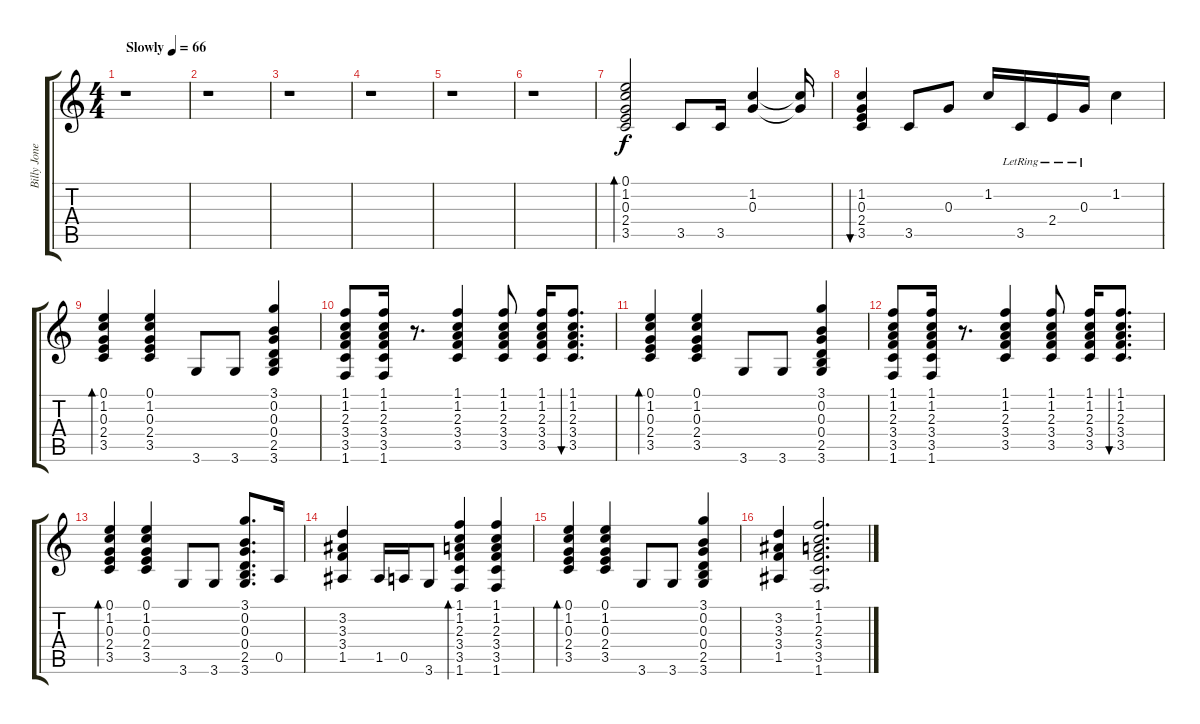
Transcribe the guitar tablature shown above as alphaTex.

\track ("Billy Jones Guitar" "Billy Jone") {instrument electricguitarclean}
\staff {score tabs}
\tuning (E4 B3 G3 D3 A2 E2) {hide}
\ts (4 4)
\tempo (66 "Slowly")
\clef g2
\ks c
r.1{dy f instrument electricguitarclean} |
r.1 |
r.1 |
r.1 |
r.1 |
r.1 |
(0.1 1.2 0.3 2.4 3.5).2{bd 240} 3.5.8 3.5.16 (1.2 0.3).4 (1.2{t} 0.3{t}).16 |
(1.2 0.3 2.4 3.5).4{bu 240} 3.5.8 0.3.8 1.2.16 3.5{lr}.16{volume 12} 2.4{lr}.16 0.3{lr}.16 1.2.4 |
(0.1 1.2 0.3 2.4 3.5).4{bd 60 volume 10 balance 16} (0.1 1.2 0.3 2.4 3.5).4 3.6.8 3.6.8 (3.1 0.2 0.3 0.4 2.5 3.6).4 |
(1.1 1.2 2.3 3.4 3.5 1.6).8 (1.1 1.2 2.3 3.4 3.5 1.6).16 r.8{d} (1.1 1.2 2.3 3.4 3.5).4 (1.1 1.2 2.3 3.4 3.5).8 (1.1 1.2 2.3 3.4 3.5).16 (1.1 1.2 2.3 3.4 3.5).8{d bu 60} |
(0.1 1.2 0.3 2.4 3.5).4{bd 60} (0.1 1.2 0.3 2.4 3.5).4 3.6.8 3.6.8 (3.1 0.2 0.3 0.4 2.5 3.6).4 |
(1.1 1.2 2.3 3.4 3.5 1.6).8 (1.1 1.2 2.3 3.4 3.5 1.6).16 r.8{d} (1.1 1.2 2.3 3.4 3.5).4 (1.1 1.2 2.3 3.4 3.5).8 (1.1 1.2 2.3 3.4 3.5).16 (1.1 1.2 2.3 3.4 3.5).8{d bu 60} |
(0.1 1.2 0.3 2.4 3.5).4{bd 60} (0.1 1.2 0.3 2.4 3.5).4 3.6.8 3.6.8 (3.1 0.2 0.3 0.4 2.5 3.6).8{d} 0.5.16 |
(3.2 3.3 3.4 1.5).4 1.5.16 0.5.16 3.6.8 (1.1 1.2 2.3 3.4 3.5 1.6).4{bd 240} (1.1 1.2 2.3 3.4 3.5 1.6).4 |
(0.1 1.2 0.3 2.4 3.5).4{bd 60} (0.1 1.2 0.3 2.4 3.5).4 3.6.8 3.6.8 (3.1 0.2 0.3 0.4 2.5 3.6).4 |
(3.2 3.3 3.4 1.5).4 (1.1 1.2 2.3 3.4 3.5 1.6).2{d}
